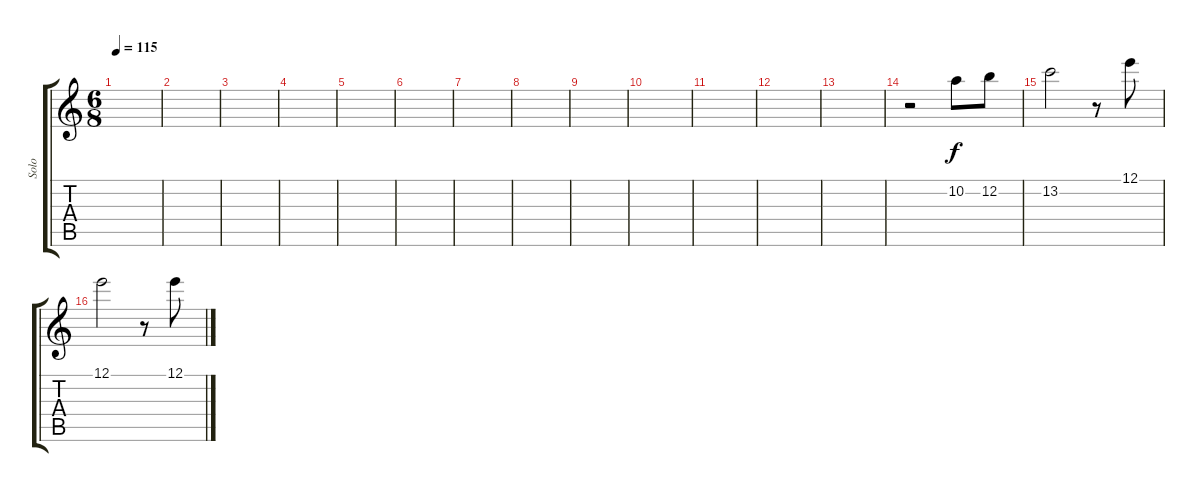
\track ("Solo" "Solo") {instrument acousticguitarsteel}
\staff {score tabs}
\tuning (E4 B3 G3 D3 A2 E2) {hide}
\ts (6 8)
\tempo 115
\clef g2
\ks c
|
|
|
|
|
|
|
|
|
|
|
|
|
r.2 10.2.8 12.2.8 |
13.2.2 r.8 12.1.8 |
12.1.2 r.8 12.1.8
